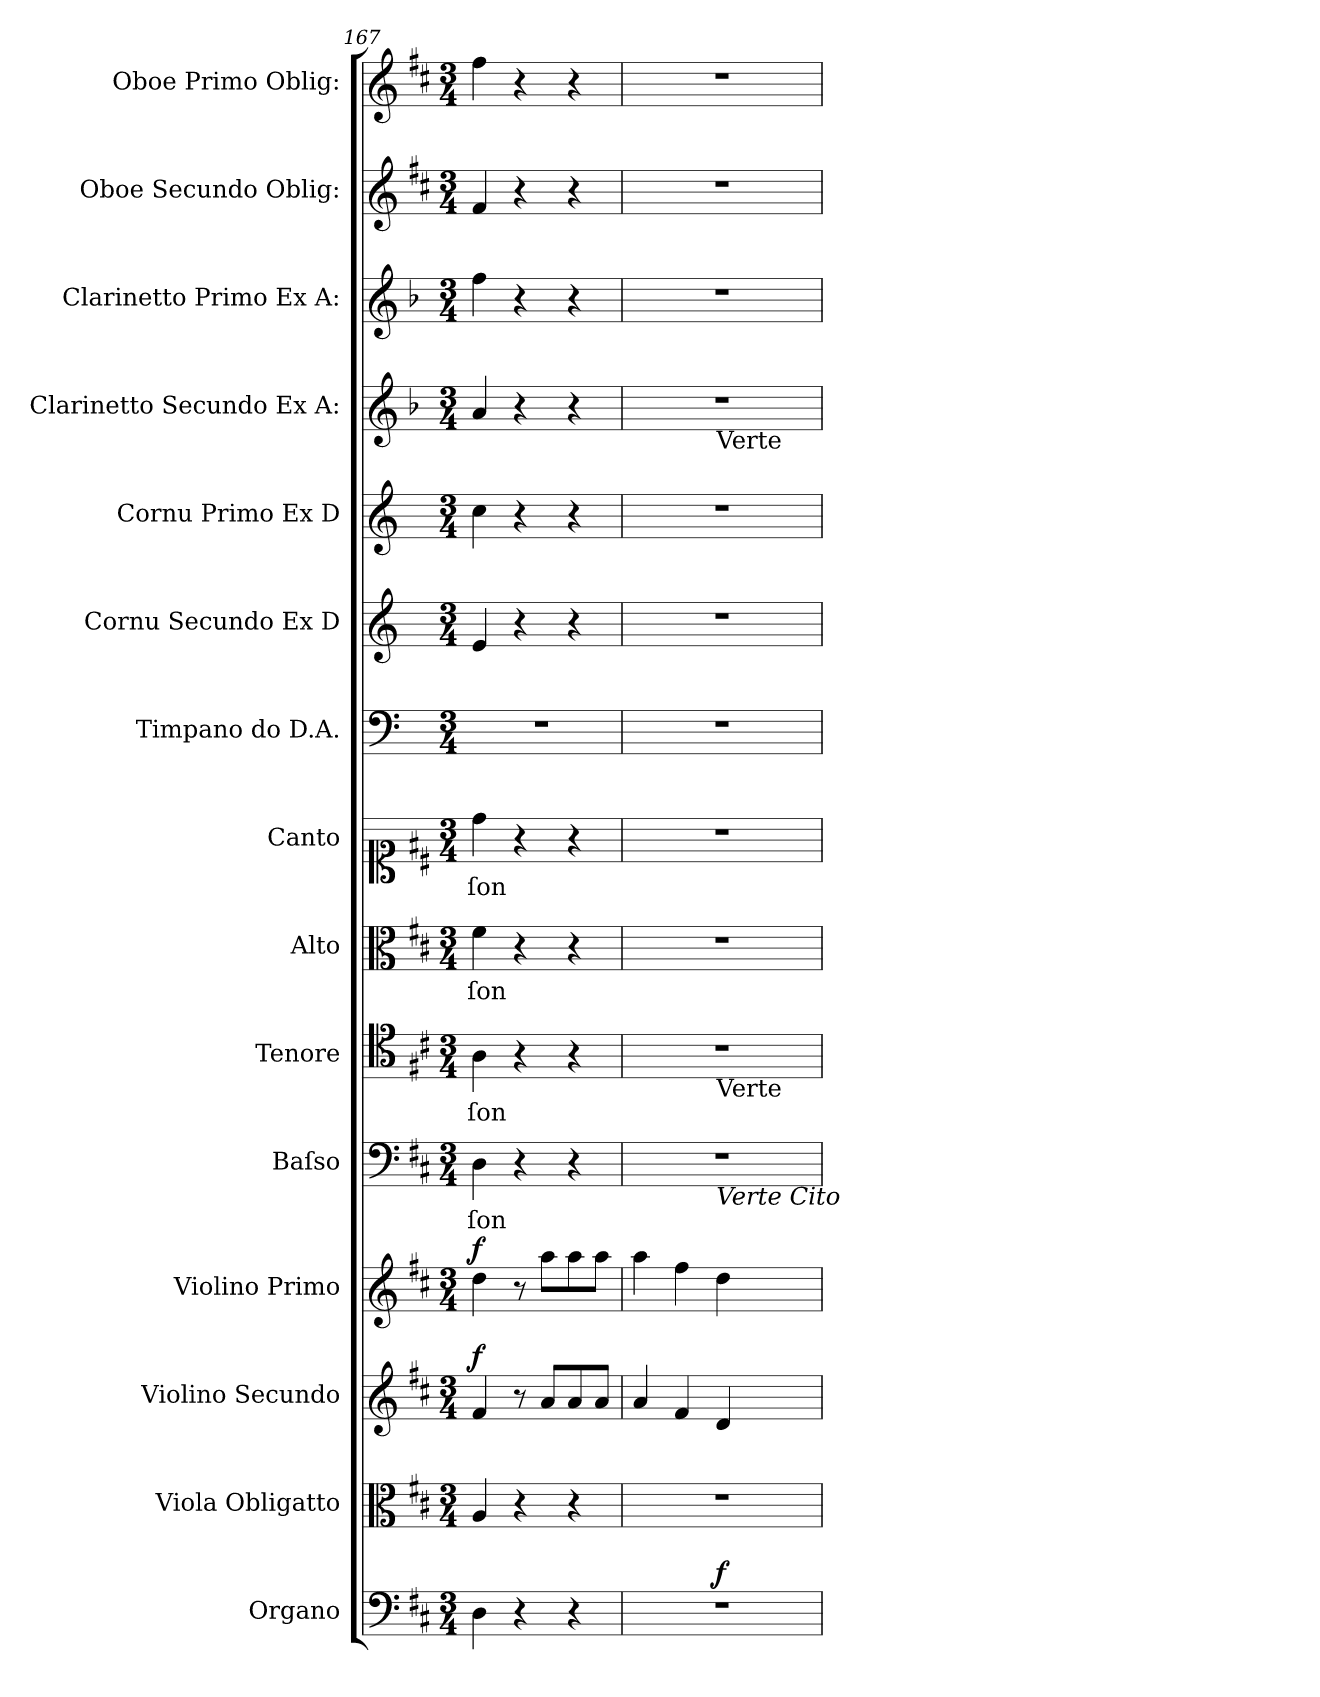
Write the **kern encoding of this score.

**kern	**dynam	**kern	**kern	**dynam	**kern	**dynam	**kern	**text	**kern	**text	**kern	**text	**kern	**text	**kern	**kern	**kern	**kern	**kern	**kern	**kern
*part15	*part15	*part14	*part13	*part13	*part12	*part12	*part11	*part11	*part10	*part10	*part9	*part9	*part8	*part8	*part7	*part6	*part5	*part4	*part3	*part2	*part1
*staff15	*staff15	*staff14	*staff13	*staff13	*staff12	*staff12	*staff11	*staff11	*staff10	*staff10	*staff9	*staff9	*staff8	*staff8	*staff7	*staff6	*staff5	*staff4	*staff3	*staff2	*staff1
*I"Organo	*	*I"Viola Obligatto	*I"Violino Secundo	*	*I"Violino Primo	*	*I"Baſso	*	*I"Tenore	*	*I"Alto	*	*I"Canto	*	*I"Timpano do D.A.	*I"Cornu Secundo Ex D	*I"Cornu Primo Ex D	*I"Clarinetto Secundo Ex A:	*I"Clarinetto Primo Ex A:	*I"Oboe Secundo Oblig:	*I"Oboe Primo Oblig:
*I'org	*	*I'vla obl	*I'vl 2	*	*I'vl 1	*	*I'B	*	*I'T	*	*I'A	*	*	*	*I'timp	*	*	*I'cl 2 in A	*I'cl 1 in A	*I'ob 2	*I'ob 1
*clefF4	*	*clefC3	*clefG2	*	*clefG2	*	*clefF4	*	*clefC4	*	*clefC3	*	*clefC1	*	*clefF4	*clefG2	*clefG2	*clefG2	*clefG2	*clefG2	*clefG2
*	*	*	*	*	*	*	*	*	*	*	*	*	*	*	*	*ITrd-1c-2	*ITrd-1c-2	*ITrd2c3	*ITrd2c3	*	*
*k[f#c#]	*	*k[f#c#]	*k[f#c#]	*	*k[f#c#]	*	*k[f#c#]	*	*k[f#c#]	*	*k[f#c#]	*	*k[f#c#]	*	*k[]	*k[f#c#]	*k[f#c#]	*k[f#c#]	*k[f#c#]	*k[f#c#]	*k[f#c#]
*M3/4	*	*M3/4	*M3/4	*	*M3/4	*	*M3/4	*	*M3/4	*	*M3/4	*	*M3/4	*	*M3/4	*M3/4	*M3/4	*M3/4	*M3/4	*M3/4	*M3/4
=167	=167	=167	=167	=167	=167	=167	=167	=167	=167	=167	=167	=167	=167	=167	=167	=167	=167	=167	=167	=167	=167
!	!	!	!	!LO:DY:a	!	!LO:DY:a	!	!	!	!	!	!	!	!	!	!	!	!	!	!	!
4D\	.	4A/	4f#/	f	4dd\	f	4D\	-ſon	4A\	-ſon	4f#\	-ſon	4dd\	-ſon	2.r	4f#/	4dd\	4f#/	4dd\	4f#/	4ff#\
4r	.	4r	8r	.	8r	.	4r	.	4r	.	4r	.	4r	.	.	4r	4r	4r	4r	4r	4r
.	.	.	8a/L	.	8aa\L	.	.	.	.	.	.	.	.	.	.	.	.	.	.	.	.
4r	.	4r	8a/	.	8aa\	.	4r	.	4r	.	4r	.	4r	.	.	4r	4r	4r	4r	4r	4r
.	.	.	8a/J	.	8aa\J	.	.	.	.	.	.	.	.	.	.	.	.	.	.	.	.
=168	=168	=168	=168	=168	=168	=168	=168	=168	=168	=168	=168	=168	=168	=168	=168	=168	=168	=168	=168	=168	=168
*^	*	*	*	*	*	*	*^	*	*^	*	*	*	*	*	*	*	*	*^	*	*	*
2.r	2ryy	.	2.r	4a/	.	4aa\	.	2.r	2ryy	.	2.r	2ryy	.	2.r	.	2.r	.	2.r	2.r	2.r	2.r	2ryy	2.r	2.r	2.r
.	.	.	.	4f#/	.	4ff#\	.	.	.	.	.	.	.	.	.	.	.	.	.	.	.	.	.	.	.
!	!	!	!	!	!	!	!	!	!	!	!	!	!	!	!	!	!	!	!	!	!	!LO:TX:b:t=Verte	!	!	!
!	!	!	!	!	!	!	!	!	!	!	!	!LO:TX:b:t=Verte	!	!	!	!	!	!	!	!	!	!	!	!	!
!	!	!	!	!	!	!	!	!	!LO:TX:b:i:t=Verte Cito	!	!	!	!	!	!	!	!	!	!	!	!	!	!	!	!
!	!	!LO:DY:a	!	!	!	!	!	!	!	!	!	!	!	!	!	!	!	!	!	!	!	!	!	!	!
.	4ryy	f	.	4d/	.	4dd\	.	.	4ryy	.	.	4ryy	.	.	.	.	.	.	.	.	.	4ryy	.	.	.
*	*	*	*	*	*	*	*	*v	*v	*	*	*	*	*	*	*	*	*	*	*	*v	*v	*	*	*
*v	*v	*	*	*	*	*	*	*	*	*v	*v	*	*	*	*	*	*	*	*	*	*	*	*
=	=	=	=	=	=	=	=	=	=	=	=	=	=	=	=	=	=	=	=	=	=
*-	*-	*-	*-	*-	*-	*-	*-	*-	*-	*-	*-	*-	*-	*-	*-	*-	*-	*-	*-	*-	*-
